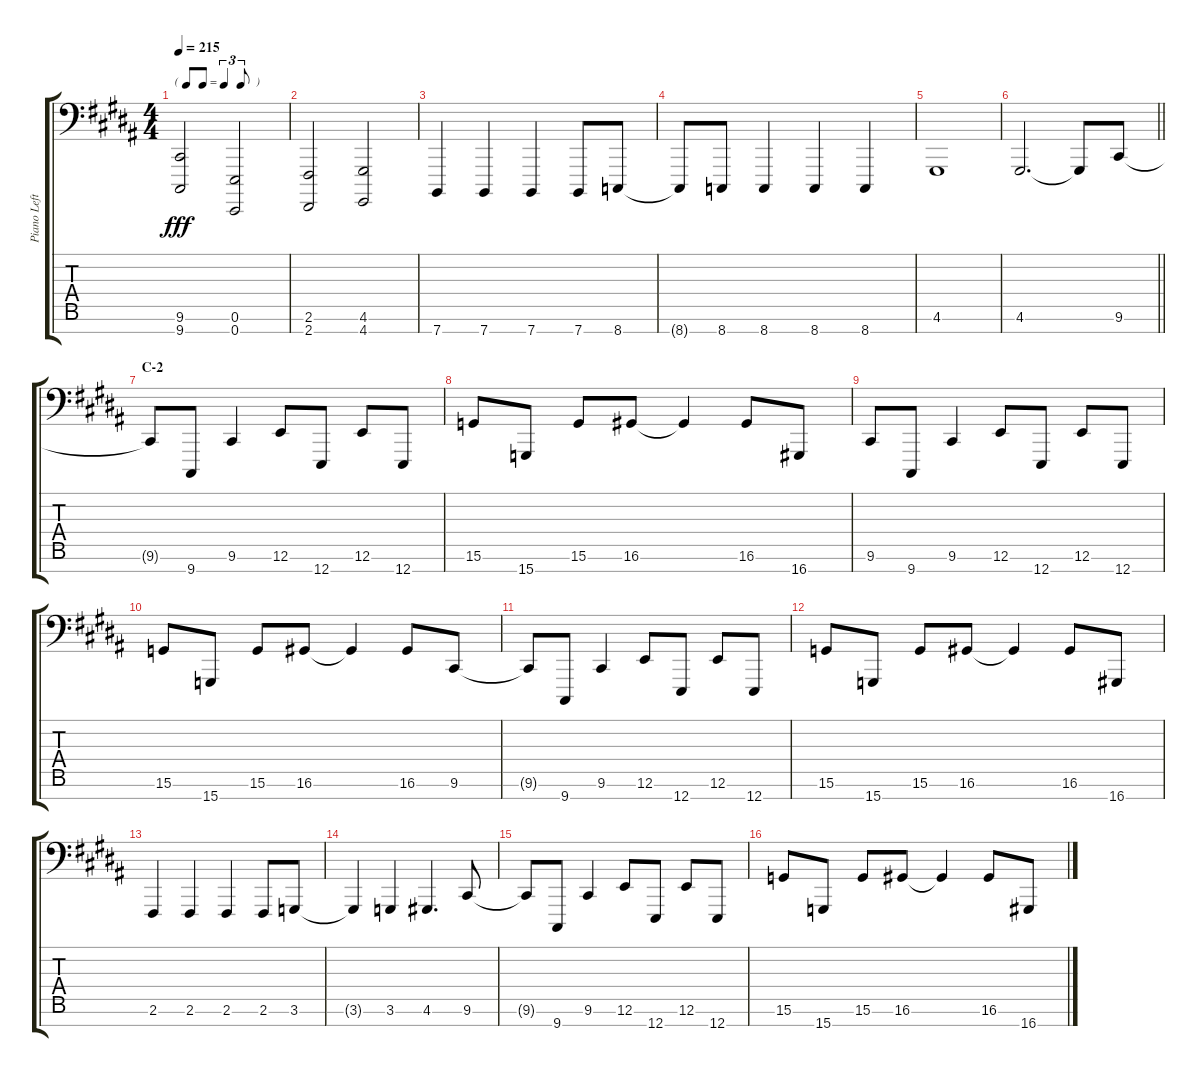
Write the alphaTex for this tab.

\track ("Piano Left (Kotobuki Tsumugi)" "Piano Left") {instrument acousticgrandpiano}
\staff {score tabs}
\tuning (E4 B3 G3 D3 A2 E1 E0) {hide}
\ts (4 4)
\tf triplet8th
\tempo 215
\clef f4
\ks b
(9.6 9.7).2{dy fff} (0.6 0.7).2 |
(2.6 2.7).2 (4.6 4.7).2 |
7.7.4 7.7.4 7.7.4 7.7.8 8.7.8 |
8.7{t}.8 8.7.8 8.7.4 8.7.4 8.7.4 |
4.6.1 |
\barLineRight lightlight
4.6.2{d} 4.6{t}.8 9.6.8 |
\section ("" "C-2")
9.6{t}.8 9.7.8 9.6.4 12.6.8 12.7.8 12.6.8 12.7.8 |
15.6.8 15.7.8 15.6.8 16.6.8 16.6{t}.4 16.6.8 16.7.8 |
9.6.8 9.7.8 9.6.4 12.6.8 12.7.8 12.6.8 12.7.8 |
15.6.8 15.7.8 15.6.8 16.6.8 16.6{t}.4 16.6.8 9.6.8 |
9.6{t}.8 9.7.8 9.6.4 12.6.8 12.7.8 12.6.8 12.7.8 |
15.6.8 15.7.8 15.6.8 16.6.8 16.6{t}.4 16.6.8 16.7.8 |
2.6.4 2.6.4 2.6.4 2.6.8 3.6.8 |
3.6{t}.4 3.6.4 4.6.4{d} 9.6.8 |
9.6{t}.8 9.7.8 9.6.4 12.6.8 12.7.8 12.6.8 12.7.8 |
15.6.8 15.7.8 15.6.8 16.6.8 16.6{t}.4 16.6.8 16.7.8
